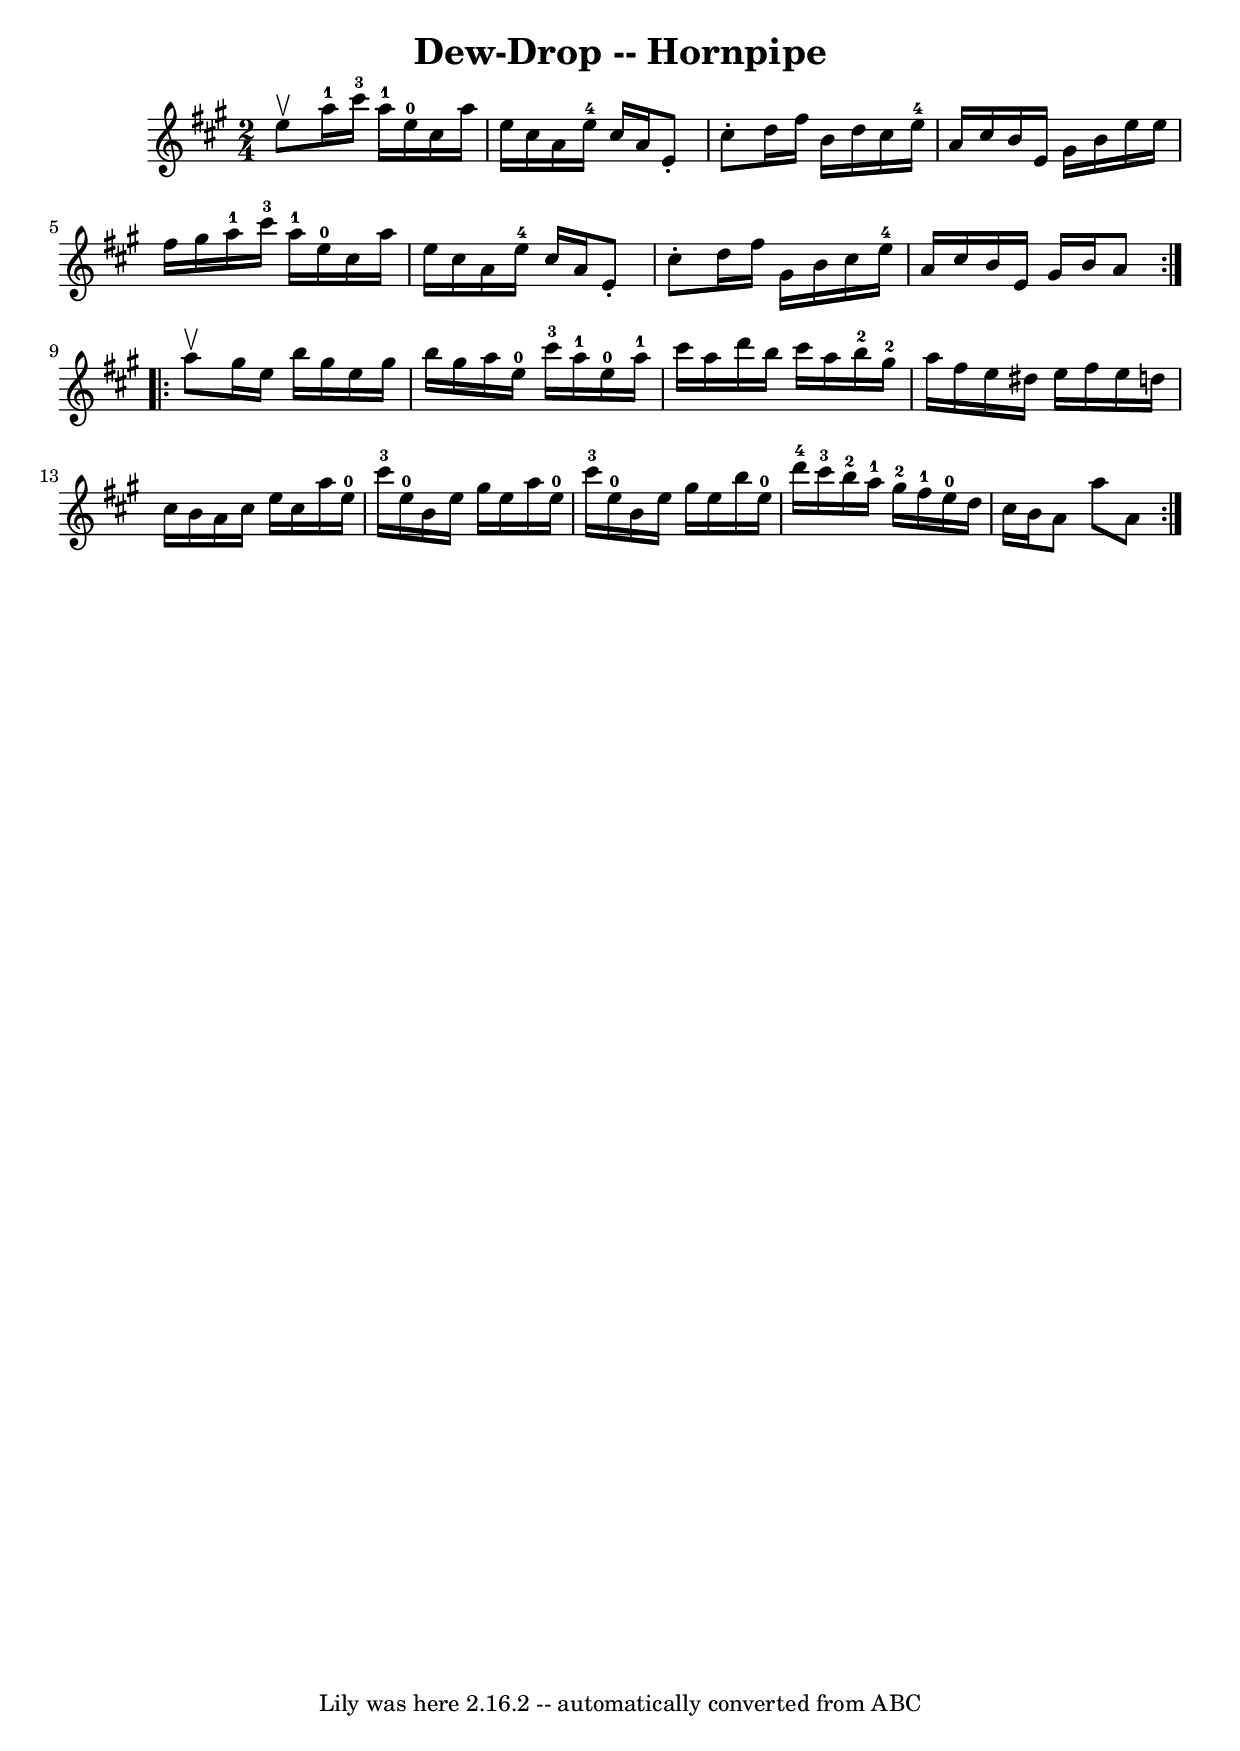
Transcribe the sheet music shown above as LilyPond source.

\version "2.16.2"
\include "Mammoth.ily"
\header {
	%% book = "Ryan's Mammoth Collection of Fiddle Tunes"
	crossRefNumber = "1"
	footnotes = ""
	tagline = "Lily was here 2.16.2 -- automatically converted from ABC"
	title = "Dew-Drop -- Hornpipe"
}
voicedefault =  {


\repeat volta 2 {
\time 2/4 
\key a \major e''8^\upbow   |
 a''16-1 cis'''16 
-3 a''16-1 e''16-0 cis''16 a''16 e''16 cis''16    
|
 a'16 e''16-4 cis''16 a'16 e'8 -. cis''8 -.   
|
 d''16 fis''16 b'16 d''16 cis''16 e''16-4 a'16    
cis''16    |
 b'16 e'16 gis'16 b'16 e''16 e''16    
fis''16 gis''16    |
 a''16-1 cis'''16-3 a''16-1   
e''16-0 cis''16 a''16 e''16 cis''16    |
 a'16 e''16 
-4 cis''16 a'16 e'8 -. cis''8 -.   |
 d''16 fis''16    
gis'16 b'16 cis''16 e''16-4 a'16 cis''16    |
 b'16    
e'16 gis'16 b'16 a'8    }     \repeat volta 2 { a''8^\upbow   
|
 gis''16 e''16 b''16 gis''16 e''16 gis''16 b''16    
gis''16    |
 a''16 e''16-0 cis'''16-3 a''16-1     
e''16-0 a''16-1 cis'''16 a''16    |
 d'''16 b''16    
cis'''16 a''16 b''16-2 gis''16-2 a''16 fis''16    |
 
 e''16 dis''16 e''16 fis''16 e''16 d''!16 cis''16 b'16  
|
 a'16 cis''16 e''16 cis''16 a''16 e''16-0   
cis'''16-3 e''16-0   |
 b'16 e''16 gis''16 e''16    
a''16 e''16-0 cis'''16-3 e''16-0   |
 b'16 e''16    
gis''16 e''16 b''16 e''16-0 d'''16-4 cis'''16-3   
|
 b''16-2 a''16-1 gis''16-2 fis''16-1     
e''16-0 d''16 cis''16 b'16    |
 a'8 a''8 a'8    }   
}

\score{
    <<

	\context Staff="default"
	{
	    \voicedefault 
	}

    >>
	\layout {
	}
	\midi {}
}
